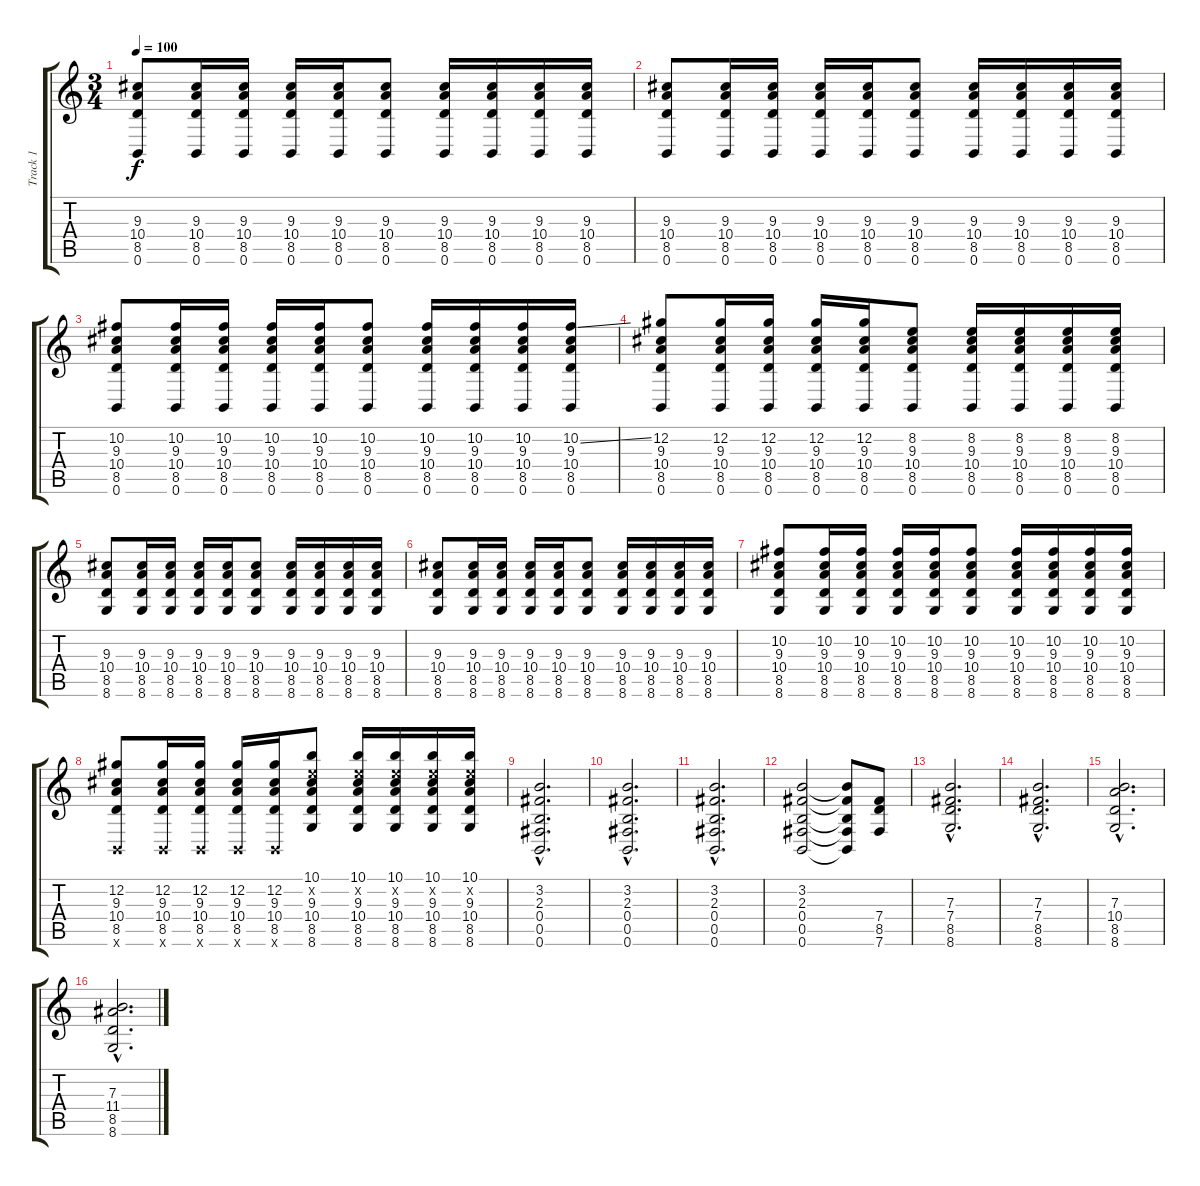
\track ("Track 1" "Track 1") {instrument distortionguitar}
\staff {score tabs}
\tuning (Db4 Ab3 E3 B2 Gb2 B1) {hide}
\ts (3 4)
\tempo 100
\clef g2
\ks c
(9.3 10.4 8.5 0.6).8{dy f} (9.3 10.4 8.5 0.6).16 (9.3 10.4 8.5 0.6).16 (9.3 10.4 8.5 0.6).16 (9.3 10.4 8.5 0.6).16 (9.3 10.4 8.5 0.6).8 (9.3 10.4 8.5 0.6).16 (9.3 10.4 8.5 0.6).16 (9.3 10.4 8.5 0.6).16 (9.3 10.4 8.5 0.6).16 |
(9.3 10.4 8.5 0.6).8 (9.3 10.4 8.5 0.6).16 (9.3 10.4 8.5 0.6).16 (9.3 10.4 8.5 0.6).16 (9.3 10.4 8.5 0.6).16 (9.3 10.4 8.5 0.6).8 (9.3 10.4 8.5 0.6).16 (9.3 10.4 8.5 0.6).16 (9.3 10.4 8.5 0.6).16 (9.3 10.4 8.5 0.6).16 |
(10.2 9.3 10.4 8.5 0.6).8 (10.2 9.3 10.4 8.5 0.6).16 (10.2 9.3 10.4 8.5 0.6).16 (10.2 9.3 10.4 8.5 0.6).16 (10.2 9.3 10.4 8.5 0.6).16 (10.2 9.3 10.4 8.5 0.6).8 (10.2 9.3 10.4 8.5 0.6).16 (10.2 9.3 10.4 8.5 0.6).16 (10.2 9.3 10.4 8.5 0.6).16 (10.2{ss} 9.3 10.4 8.5 0.6).16 |
(12.2 9.3 10.4 8.5 0.6).8 (12.2 9.3 10.4 8.5 0.6).16 (12.2 9.3 10.4 8.5 0.6).16 (12.2 9.3 10.4 8.5 0.6).16 (12.2 9.3 10.4 8.5 0.6).16 (8.2 9.3 10.4 8.5 0.6).8 (8.2 9.3 10.4 8.5 0.6).16 (8.2 9.3 10.4 8.5 0.6).16 (8.2 9.3 10.4 8.5 0.6).16 (8.2 9.3 10.4 8.5 0.6).16 |
(9.3 10.4 8.5 8.6).8 (9.3 10.4 8.5 8.6).16 (9.3 10.4 8.5 8.6).16 (9.3 10.4 8.5 8.6).16 (9.3 10.4 8.5 8.6).16 (9.3 10.4 8.5 8.6).8 (9.3 10.4 8.5 8.6).16 (9.3 10.4 8.5 8.6).16 (9.3 10.4 8.5 8.6).16 (9.3 10.4 8.5 8.6).16 |
(9.3 10.4 8.5 8.6).8 (9.3 10.4 8.5 8.6).16 (9.3 10.4 8.5 8.6).16 (9.3 10.4 8.5 8.6).16 (9.3 10.4 8.5 8.6).16 (9.3 10.4 8.5 8.6).8 (9.3 10.4 8.5 8.6).16 (9.3 10.4 8.5 8.6).16 (9.3 10.4 8.5 8.6).16 (9.3 10.4 8.5 8.6).16 |
(10.2 9.3 10.4 8.5 8.6).8 (10.2 9.3 10.4 8.5 8.6).16 (10.2 9.3 10.4 8.5 8.6).16 (10.2 9.3 10.4 8.5 8.6).16 (10.2 9.3 10.4 8.5 8.6).16 (10.2 9.3 10.4 8.5 8.6).8 (10.2 9.3 10.4 8.5 8.6).16 (10.2 9.3 10.4 8.5 8.6).16 (10.2 9.3 10.4 8.5 8.6).16 (10.2 9.3 10.4 8.5 8.6).16 |
(12.2 9.3 10.4 8.5 0.6{x}).8 (12.2 9.3 10.4 8.5 0.6{x}).16 (12.2 9.3 10.4 8.5 0.6{x}).16 (12.2 9.3 10.4 8.5 0.6{x}).16 (12.2 9.3 10.4 8.5 0.6{x}).16 (10.1 8.2{x} 9.3 10.4 8.5 8.6).8 (10.1 8.2{x} 9.3 10.4 8.5 8.6).16 (10.1 8.2{x} 9.3 10.4 8.5 8.6).16 (10.1 8.2{x} 9.3 10.4 8.5 8.6).16 (10.1 8.2{x} 9.3 10.4 8.5 8.6).16 |
(3.2{hac} 2.3{hac} 0.4{hac} 0.5{hac} 0.6{hac}).2{d} |
(3.2{hac} 2.3{hac} 0.4{hac} 0.5{hac} 0.6{hac}).2{d} |
(3.2{hac} 2.3{hac} 0.4{hac} 0.5{hac} 0.6{hac}).2{d} |
(3.2 2.3 0.4 0.5 0.6).2 (3.2{t} 2.3{t} 0.4{t} 0.5{t} 0.6{t}).8 (7.4 8.5 7.6).8 |
(7.3{hac} 7.4{hac} 8.5{hac} 8.6{hac}).2{d} |
(7.3{hac} 7.4{hac} 8.5{hac} 8.6{hac}).2{d} |
(7.3{hac} 10.4{hac} 8.5{hac} 8.6{hac}).2{d} |
(7.3{hac} 11.4{hac} 8.5{hac} 8.6{hac}).2{d}
